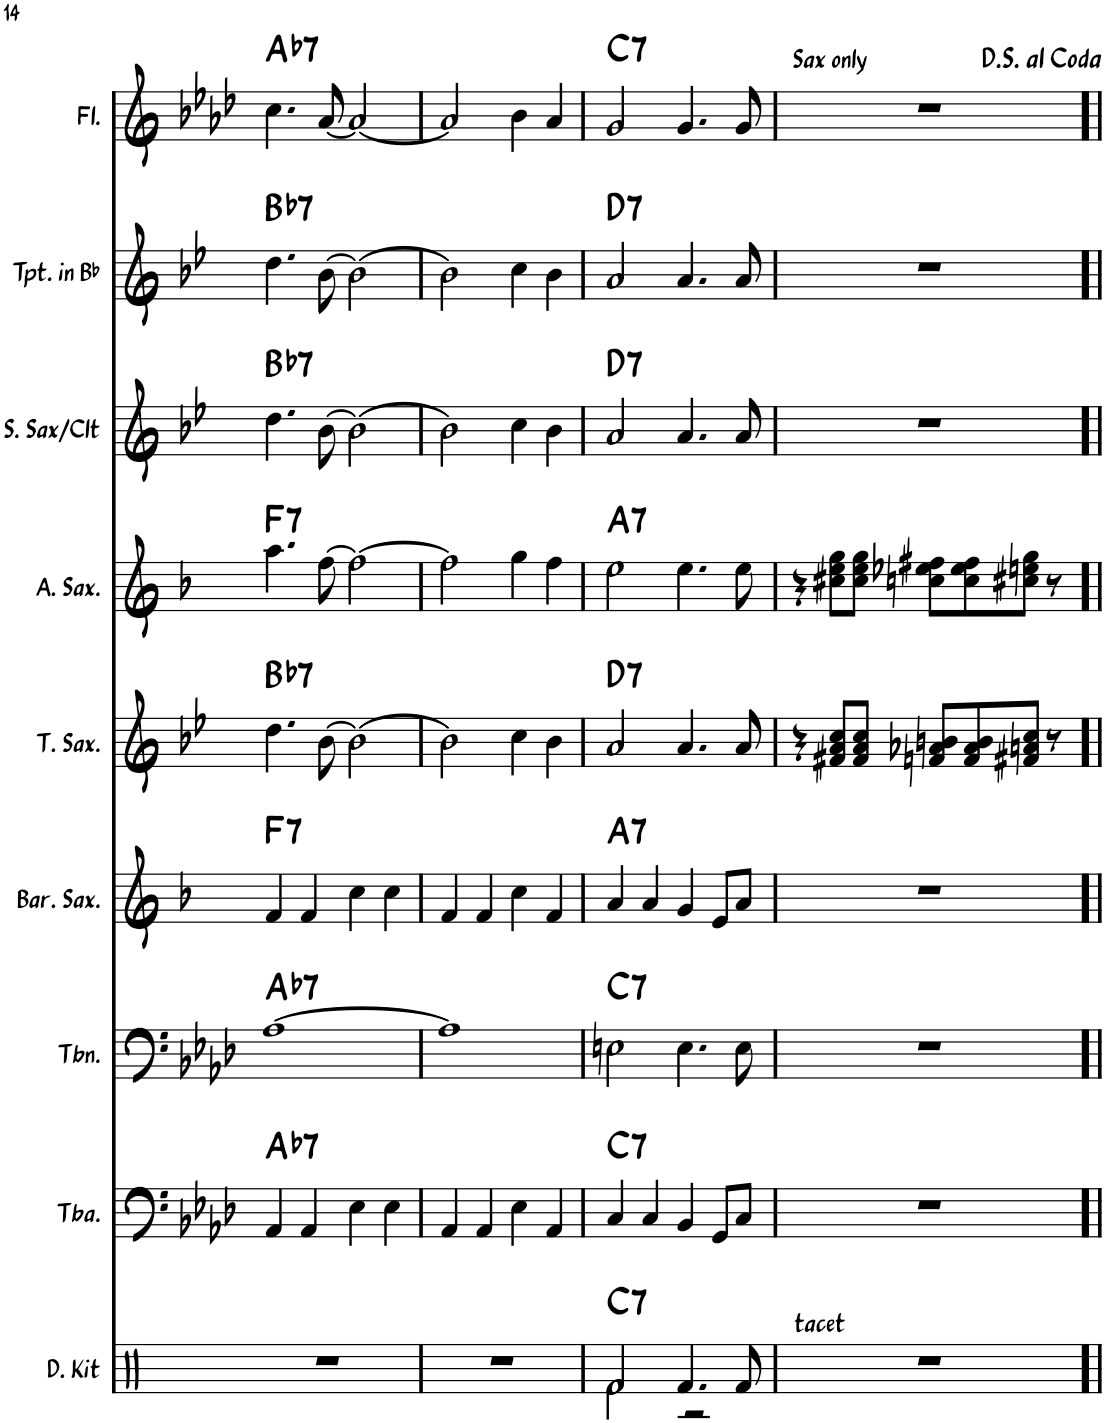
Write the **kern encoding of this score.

**kern	**harte	**kern	**harte	**kern	**harte	**kern	**harte	**kern	**harte	**kern	**harte	**kern	**harte	**kern	**harte	**kern	**harte
*part9	*part9	*part8	*part8	*part7	*part7	*part6	*part6	*part5	*part5	*part4	*part4	*part3	*part3	*part2	*part2	*part1	*part1
*staff9	*	*staff8	*	*staff7	*	*staff6	*	*staff5	*	*staff4	*	*staff3	*	*staff2	*	*staff1	*
*I"Drum Kit	*	*I"Tuba	*	*I"Trombone	*	*I"Baritone Saxophone	*	*I"Tenor Saxophone	*	*I"Alto Saxophone	*	*I"Soprano Saxophone	*	*I"Trumpet in Bb	*	*I"Flute	*
*I'D. Kit	*	*I'Tba.	*	*I'Tbn.	*	*I'Bar. Sax.	*	*I'T. Sax.	*	*I'A. Sax.	*	*	*	*I'Tpt. in Bb	*	*I'Fl.	*
!!LO:PB:g=z
*clefX	*	*clefF4	*	*clefF4	*	*clefG2	*	*clefG2	*	*clefG2	*	*clefG2	*	*clefG2	*	*clefG2	*
*	*	*	*	*	*	*Trd12c21	*	*Trd8c14	*	*Trd5c9	*	*Trd1c2	*	*Trd1c2	*	*	*
*k[]	*	*k[b-e-a-d-]	*	*k[b-e-a-d-]	*	*k[b-]	*	*k[b-e-]	*	*k[b-]	*	*k[b-e-]	*	*k[b-e-]	*	*k[b-e-a-d-]	*
*M2/2	*	*M2/2	*	*M2/2	*	*M2/2	*	*M2/2	*	*M2/2	*	*M2/2	*	*M2/2	*	*M2/2	*
*met(c|)	*	*met(c|)	*	*met(c|)	*	*met(c|)	*	*met(c|)	*	*met(c|)	*	*met(c|)	*	*met(c|)	*	*met(c|)	*
=33	=33	=33	=33	=33	=33	=33	=33	=33	=33	=33	=33	=33	=33	=33	=33	=33	=33
!	!	!	!LO:H:kt=7	!	!LO:H:kt=7	!	!LO:H:kt=7	!	!LO:H:kt=7	!	!LO:H:kt=7	!	!LO:H:kt=7	!	!LO:H:kt=7	!	!LO:H:kt=7
1r	.	4AA-/	Ab:7	[1A-	Ab:7	4f/	F:7	4.dd\	Bb:7	4.aa\	F:7	4.dd\	Bb:7	4.dd\	Bb:7	4.cc\	Ab:7
.	.	4AA-/	.	.	.	4f/	.	.	.	.	.	.	.	.	.	.	.
.	.	.	.	.	.	.	.	[8b-\	.	[8ff\	.	[8b-\	.	[8b-\	.	[8a-/	.
.	.	4E-\	.	.	.	4cc\	.	2b-\_	.	2ff\_	.	2b-\_	.	2b-\_	.	2a-/_	.
.	.	4E-\	.	.	.	4cc\	.	.	.	.	.	.	.	.	.	.	.
=34	=34	=34	=34	=34	=34	=34	=34	=34	=34	=34	=34	=34	=34	=34	=34	=34	=34
1r	.	4AA-/	.	1A-]	.	4f/	.	2b-\]	.	2ff\]	.	2b-\]	.	2b-\]	.	2a-/]	.
.	.	4AA-/	.	.	.	4f/	.	.	.	.	.	.	.	.	.	.	.
.	.	4E-\	.	.	.	4cc\	.	4cc\	.	4gg\	.	4cc\	.	4cc\	.	4b-\	.
.	.	4AA-/	.	.	.	4f/	.	4b-\	.	4ff\	.	4b-\	.	4b-\	.	4a-/	.
=35	=35	=35	=35	=35	=35	=35	=35	=35	=35	=35	=35	=35	=35	=35	=35	=35	=35
*^	*	*	*	*	*	*	*	*	*	*	*	*	*	*	*	*	*
!	!	!LO:H:kt=7	!	!LO:H:kt=7	!	!LO:H:kt=7	!	!LO:H:kt=7	!	!LO:H:kt=7	!	!LO:H:kt=7	!	!LO:H:kt=7	!	!LO:H:kt=7	!	!LO:H:kt=7
2Rf/	2Rf\	C:7	4C/	C:7	2En\	C:7	4a/	A:7	2a/	D:7	2ee\	A:7	2a/	D:7	2a/	D:7	2g/	C:7
.	.	.	4C/	.	.	.	4a/	.	.	.	.	.	.	.	.	.	.	.
4.Rf/	2r	.	4BB-/	.	4.E\	.	4g/	.	4.a/	.	4.ee\	.	4.a/	.	4.a/	.	4.g/	.
.	.	.	8GG/L	.	.	.	8e/L	.	.	.	.	.	.	.	.	.	.	.
8Rf/	.	.	8C/J	.	8E\	.	8a/J	.	8a/	.	8ee\	.	8a/	.	8a/	.	8g/	.
*v	*v	*	*	*	*	*	*	*	*	*	*	*	*	*	*	*	*	*
=36	=36	=36	=36	=36	=36	=36	=36	=36	=36	=36	=36	=36	=36	=36	=36	=36	=36
!LO:TX:a:t=tacet	!	!	!	!	!	!	!	!	!	!	!	!	!	!	!	!	!
1r	.	1r	.	1r	.	1r	.	4r	.	4r	.	1r	.	1r	.	1r	.
.	.	.	.	.	.	.	.	8f#X/ 8a/ 8cc/L	.	8cc#X\ 8ee\ 8gg\L	.	.	.	.	.	.	.
.	.	.	.	.	.	.	.	8f#/ 8a/ 8cc/J	.	8cc#\ 8ee\ 8gg\J	.	.	.	.	.	.	.
.	.	.	.	.	.	.	.	8fn/ 8a-X/ 8bn/L	.	8ccn\ 8ee-X\ 8ff#X\L	.	.	.	.	.	.	.
.	.	.	.	.	.	.	.	8f/ 8a-/ 8b/	.	8cc\ 8ee-\ 8ff#\	.	.	.	.	.	.	.
.	.	.	.	.	.	.	.	8f#X/ 8an/ 8cc/J	.	8cc#X\ 8een\ 8gg\J	.	.	.	.	.	.	.
.	.	.	.	.	.	.	.	8r	.	8r	.	.	.	.	.	.	.
=!|	=!|	=!|	=!|	=!|	=!|	=!|	=!|	=!|	=!|	=!|	=!|	=!|	=!|	=!|	=!|	=!|	=!|
*-	*-	*-	*-	*-	*-	*-	*-	*-	*-	*-	*-	*-	*-	*-	*-	*-	*-
